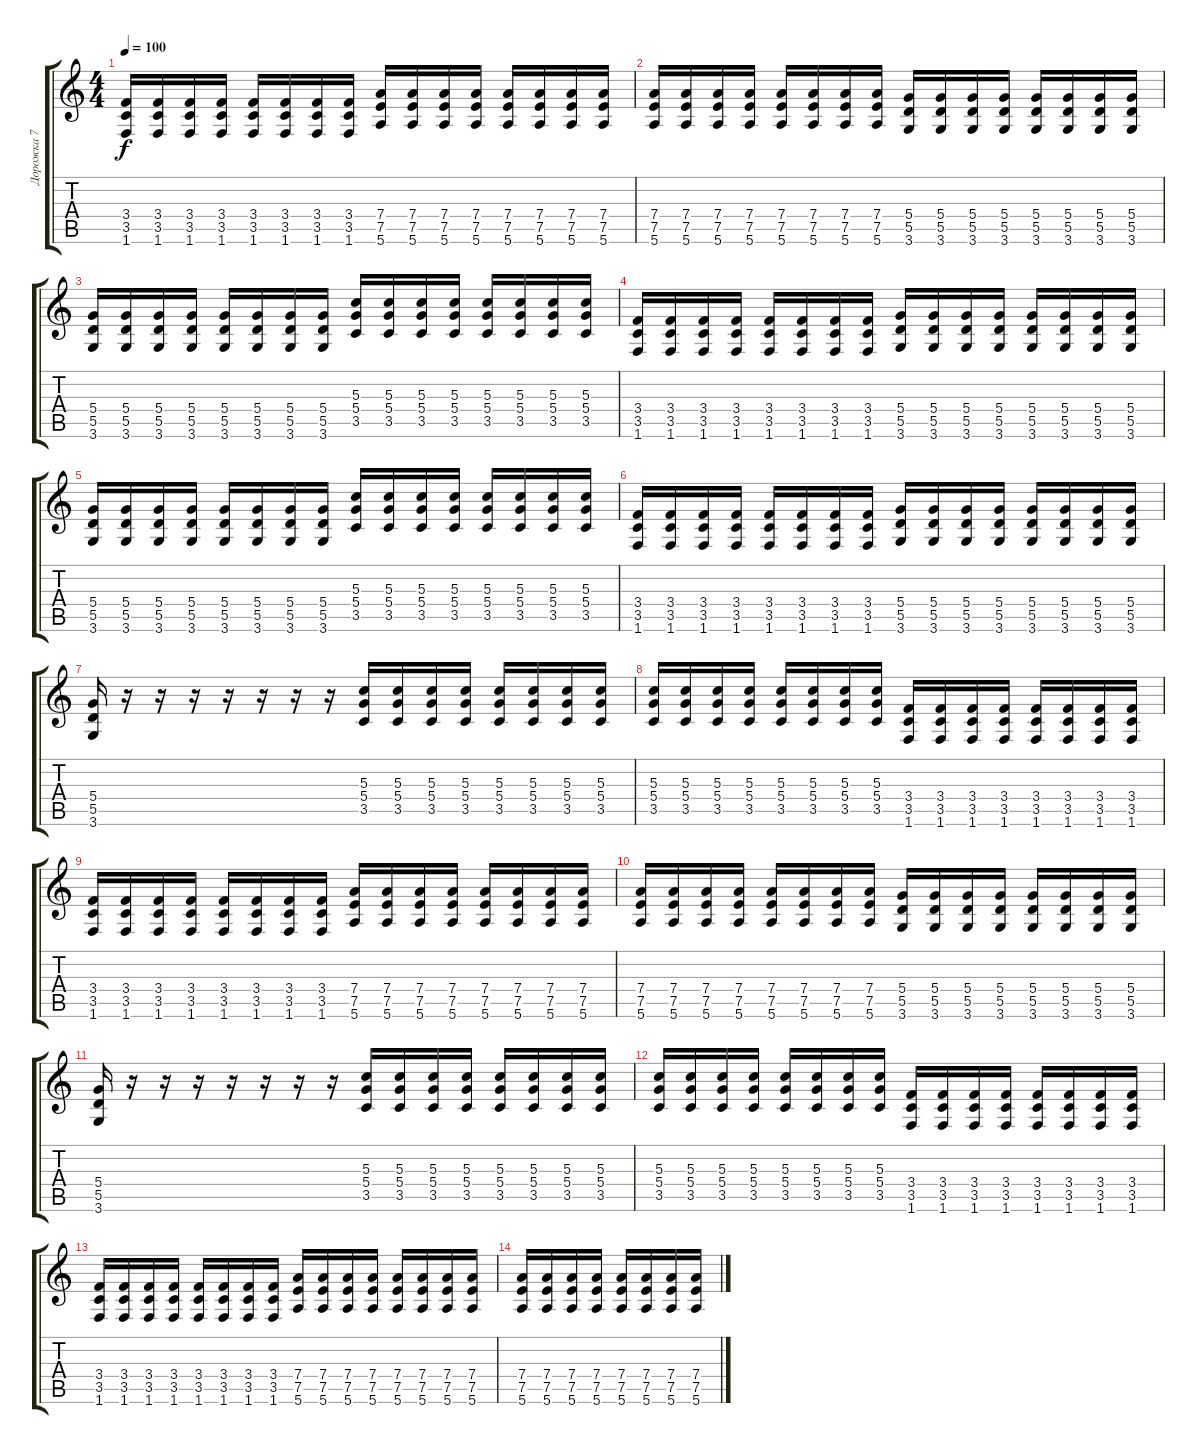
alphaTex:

\track ("Дорожка 7" "Дорожка 7") {instrument distortionguitar}
\staff {score tabs}
\tuning (E4 B3 G3 D3 A2 E2) {hide}
\ts (4 4)
\tempo 100
\clef g2
\ks c
(3.4 3.5 1.6).16{dy f} (3.4 3.5 1.6).16 (3.4 3.5 1.6).16 (3.4 3.5 1.6).16 (3.4 3.5 1.6).16 (3.4 3.5 1.6).16 (3.4 3.5 1.6).16 (3.4 3.5 1.6).16 (7.4 7.5 5.6).16 (7.4 7.5 5.6).16 (7.4 7.5 5.6).16 (7.4 7.5 5.6).16 (7.4 7.5 5.6).16 (7.4 7.5 5.6).16 (7.4 7.5 5.6).16 (7.4 7.5 5.6).16 |
(7.4 7.5 5.6).16 (7.4 7.5 5.6).16 (7.4 7.5 5.6).16 (7.4 7.5 5.6).16 (7.4 7.5 5.6).16 (7.4 7.5 5.6).16 (7.4 7.5 5.6).16 (7.4 7.5 5.6).16 (5.4 5.5 3.6).16 (5.4 5.5 3.6).16 (5.4 5.5 3.6).16 (5.4 5.5 3.6).16 (5.4 5.5 3.6).16 (5.4 5.5 3.6).16 (5.4 5.5 3.6).16 (5.4 5.5 3.6).16 |
(5.4 5.5 3.6).16 (5.4 5.5 3.6).16 (5.4 5.5 3.6).16 (5.4 5.5 3.6).16 (5.4 5.5 3.6).16 (5.4 5.5 3.6).16 (5.4 5.5 3.6).16 (5.4 5.5 3.6).16 (5.3 5.4 3.5).16 (5.3 5.4 3.5).16 (5.3 5.4 3.5).16 (5.3 5.4 3.5).16 (5.3 5.4 3.5).16 (5.3 5.4 3.5).16 (5.3 5.4 3.5).16 (5.3 5.4 3.5).16 |
(3.4 3.5 1.6).16 (3.4 3.5 1.6).16 (3.4 3.5 1.6).16 (3.4 3.5 1.6).16 (3.4 3.5 1.6).16 (3.4 3.5 1.6).16 (3.4 3.5 1.6).16 (3.4 3.5 1.6).16 (5.4 5.5 3.6).16 (5.4 5.5 3.6).16 (5.4 5.5 3.6).16 (5.4 5.5 3.6).16 (5.4 5.5 3.6).16 (5.4 5.5 3.6).16 (5.4 5.5 3.6).16 (5.4 5.5 3.6).16 |
(5.4 5.5 3.6).16 (5.4 5.5 3.6).16 (5.4 5.5 3.6).16 (5.4 5.5 3.6).16 (5.4 5.5 3.6).16 (5.4 5.5 3.6).16 (5.4 5.5 3.6).16 (5.4 5.5 3.6).16 (5.3 5.4 3.5).16 (5.3 5.4 3.5).16 (5.3 5.4 3.5).16 (5.3 5.4 3.5).16 (5.3 5.4 3.5).16 (5.3 5.4 3.5).16 (5.3 5.4 3.5).16 (5.3 5.4 3.5).16 |
(3.4 3.5 1.6).16 (3.4 3.5 1.6).16 (3.4 3.5 1.6).16 (3.4 3.5 1.6).16 (3.4 3.5 1.6).16 (3.4 3.5 1.6).16 (3.4 3.5 1.6).16 (3.4 3.5 1.6).16 (5.4 5.5 3.6).16 (5.4 5.5 3.6).16 (5.4 5.5 3.6).16 (5.4 5.5 3.6).16 (5.4 5.5 3.6).16 (5.4 5.5 3.6).16 (5.4 5.5 3.6).16 (5.4 5.5 3.6).16 |
(5.4 5.5 3.6).16 r.16 r.16 r.16 r.16 r.16 r.16 r.16 (5.3 5.4 3.5).16 (5.3 5.4 3.5).16 (5.3 5.4 3.5).16 (5.3 5.4 3.5).16 (5.3 5.4 3.5).16 (5.3 5.4 3.5).16 (5.3 5.4 3.5).16 (5.3 5.4 3.5).16 |
(5.3 5.4 3.5).16 (5.3 5.4 3.5).16 (5.3 5.4 3.5).16 (5.3 5.4 3.5).16 (5.3 5.4 3.5).16 (5.3 5.4 3.5).16 (5.3 5.4 3.5).16 (5.3 5.4 3.5).16 (3.4 3.5 1.6).16 (3.4 3.5 1.6).16 (3.4 3.5 1.6).16 (3.4 3.5 1.6).16 (3.4 3.5 1.6).16 (3.4 3.5 1.6).16 (3.4 3.5 1.6).16 (3.4 3.5 1.6).16 |
(3.4 3.5 1.6).16 (3.4 3.5 1.6).16 (3.4 3.5 1.6).16 (3.4 3.5 1.6).16 (3.4 3.5 1.6).16 (3.4 3.5 1.6).16 (3.4 3.5 1.6).16 (3.4 3.5 1.6).16 (7.4 7.5 5.6).16 (7.4 7.5 5.6).16 (7.4 7.5 5.6).16 (7.4 7.5 5.6).16 (7.4 7.5 5.6).16 (7.4 7.5 5.6).16 (7.4 7.5 5.6).16 (7.4 7.5 5.6).16 |
(7.4 7.5 5.6).16 (7.4 7.5 5.6).16 (7.4 7.5 5.6).16 (7.4 7.5 5.6).16 (7.4 7.5 5.6).16 (7.4 7.5 5.6).16 (7.4 7.5 5.6).16 (7.4 7.5 5.6).16 (5.4 5.5 3.6).16 (5.4 5.5 3.6).16 (5.4 5.5 3.6).16 (5.4 5.5 3.6).16 (5.4 5.5 3.6).16 (5.4 5.5 3.6).16 (5.4 5.5 3.6).16 (5.4 5.5 3.6).16 |
(5.4 5.5 3.6).16 r.16 r.16 r.16 r.16 r.16 r.16 r.16 (5.3 5.4 3.5).16 (5.3 5.4 3.5).16 (5.3 5.4 3.5).16 (5.3 5.4 3.5).16 (5.3 5.4 3.5).16 (5.3 5.4 3.5).16 (5.3 5.4 3.5).16 (5.3 5.4 3.5).16 |
(5.3 5.4 3.5).16 (5.3 5.4 3.5).16 (5.3 5.4 3.5).16 (5.3 5.4 3.5).16 (5.3 5.4 3.5).16 (5.3 5.4 3.5).16 (5.3 5.4 3.5).16 (5.3 5.4 3.5).16 (3.4 3.5 1.6).16 (3.4 3.5 1.6).16 (3.4 3.5 1.6).16 (3.4 3.5 1.6).16 (3.4 3.5 1.6).16 (3.4 3.5 1.6).16 (3.4 3.5 1.6).16 (3.4 3.5 1.6).16 |
(3.4 3.5 1.6).16 (3.4 3.5 1.6).16 (3.4 3.5 1.6).16 (3.4 3.5 1.6).16 (3.4 3.5 1.6).16 (3.4 3.5 1.6).16 (3.4 3.5 1.6).16 (3.4 3.5 1.6).16 (7.4 7.5 5.6).16 (7.4 7.5 5.6).16 (7.4 7.5 5.6).16 (7.4 7.5 5.6).16 (7.4 7.5 5.6).16 (7.4 7.5 5.6).16 (7.4 7.5 5.6).16 (7.4 7.5 5.6).16 |
(7.4 7.5 5.6).16 (7.4 7.5 5.6).16 (7.4 7.5 5.6).16 (7.4 7.5 5.6).16 (7.4 7.5 5.6).16 (7.4 7.5 5.6).16 (7.4 7.5 5.6).16 (7.4 7.5 5.6).16
